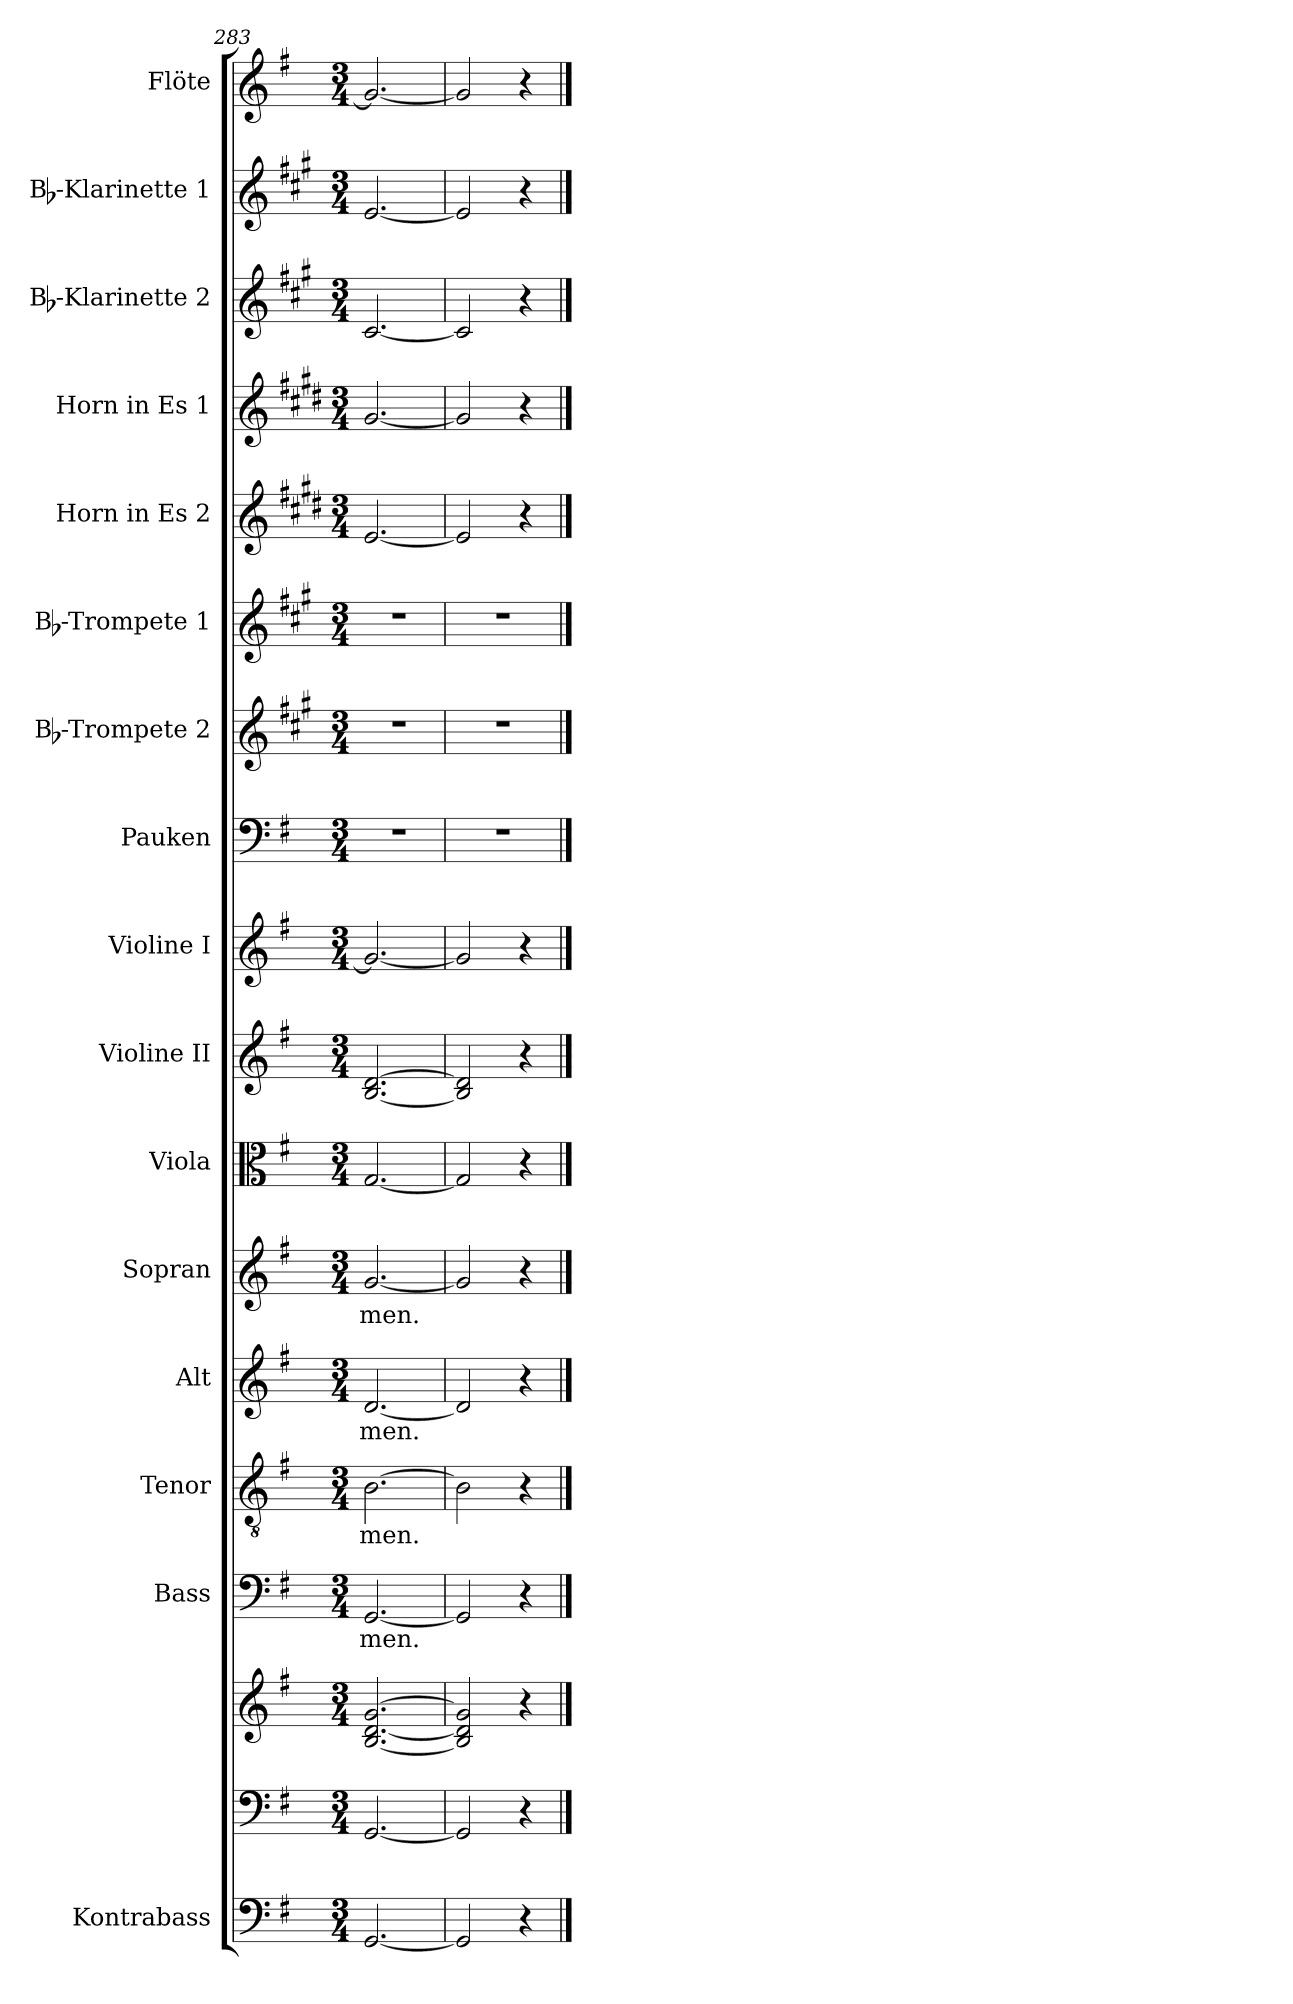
**kern	**kern	**kern	**kern	**text	**kern	**text	**kern	**text	**kern	**text	**kern	**kern	**kern	**kern	**kern	**kern	**kern	**kern	**kern	**kern	**kern
*part17	*part16	*part16	*part15	*part15	*part14	*part14	*part13	*part13	*part12	*part12	*part11	*part10	*part9	*part8	*part7	*part6	*part5	*part4	*part3	*part2	*part1
*staff18	*staff17	*staff16	*staff15	*staff15	*staff14	*staff14	*staff13	*staff13	*staff12	*staff12	*staff11	*staff10	*staff9	*staff8	*staff7	*staff6	*staff5	*staff4	*staff3	*staff2	*staff1
*I"Kontrabass	*	*	*I"Bass	*	*I"Tenor	*	*I"Alt	*	*I"Sopran	*	*I"Viola	*I"Violine II	*I"Violine I	*I"Pauken	*I"Bb-Trompete 2	*I"Bb-Trompete 1	*I"Horn in Es 2	*I"Horn in Es 1	*I"Bb-Klarinette 2	*I"Bb-Klarinette 1	*I"Flöte
*I'Kb.	*	*	*I'B.	*	*I'T.	*	*I'A.	*	*I'S.	*	*I'Vla.	*I'Vl. II	*I'Vl. I	*I'Pk.	*I'Bb Trp. 2	*I'Bb Trp. 1	*	*	*I'Bb Kl. 2	*I'Bb Kl. 1	*I'Fl.
*clefF4	*clefF4	*clefG2	*clefF4	*	*clefGv2	*	*clefG2	*	*clefG2	*	*clefC3	*clefG2	*clefG2	*clefF4	*clefG2	*clefG2	*clefG2	*clefG2	*clefG2	*clefG2	*clefG2
*ITrd7c12	*	*	*	*	*	*	*	*	*	*	*	*	*	*	*ITrd1c2	*ITrd1c2	*ITrd5c9	*ITrd5c9	*ITrd1c2	*ITrd1c2	*
*k[f#]	*k[f#]	*k[f#]	*k[f#]	*	*k[f#]	*	*k[f#]	*	*k[f#]	*	*k[f#]	*k[f#]	*k[f#]	*k[f#]	*k[f#]	*k[f#]	*k[f#]	*k[f#]	*k[f#]	*k[f#]	*k[f#]
*G:	*G:	*G:	*G:	*	*G:	*	*G:	*	*G:	*	*G:	*G:	*G:	*G:	*G:	*G:	*G:	*G:	*G:	*G:	*G:
*M3/4	*M3/4	*M3/4	*M3/4	*	*M3/4	*	*M3/4	*	*M3/4	*	*M3/4	*M3/4	*M3/4	*M3/4	*M3/4	*M3/4	*M3/4	*M3/4	*M3/4	*M3/4	*M3/4
=283	=283	=283	=283	=283	=283	=283	=283	=283	=283	=283	=283	=283	=283	=283	=283	=283	=283	=283	=283	=283	=283
!	!	!	!	!LO:LY:b	!	!LO:LY:b	!	!LO:LY:b	!	!LO:LY:b	!	!	!	!	!	!	!	!	!	!	!
[2.GGG/	[2.GG/	[2.B/ [2.d/ [2.g/	[2.GG/	-men.	[2.B\	-men.	[2.d/	-men.	[2.g/	-men.	[2.G/	[2.B/ [2.d/	2.g/_	2.r	2.r	2.r	[2.G/	[2.B/	[2.B/	[2.d/	2.g/_
=284	=284	=284	=284	=284	=284	=284	=284	=284	=284	=284	=284	=284	=284	=284	=284	=284	=284	=284	=284	=284	=284
2GGG/]	2GG/]	2B/] 2d/] 2g/]	2GG/]	.	2B\]	.	2d/]	.	2g/]	.	2G/]	2B/] 2d/]	2g/]	2.r	2.r	2.r	2G/]	2B/]	2B/]	2d/]	2g/]
4r	4r	4r	4r	.	4r	.	4r	.	4r	.	4r	4r	4r	.	.	.	4r	4r	4r	4r	4r
==	==	==	==	==	==	==	==	==	==	==	==	==	==	==	==	==	==	==	==	==	==
*-	*-	*-	*-	*-	*-	*-	*-	*-	*-	*-	*-	*-	*-	*-	*-	*-	*-	*-	*-	*-	*-
